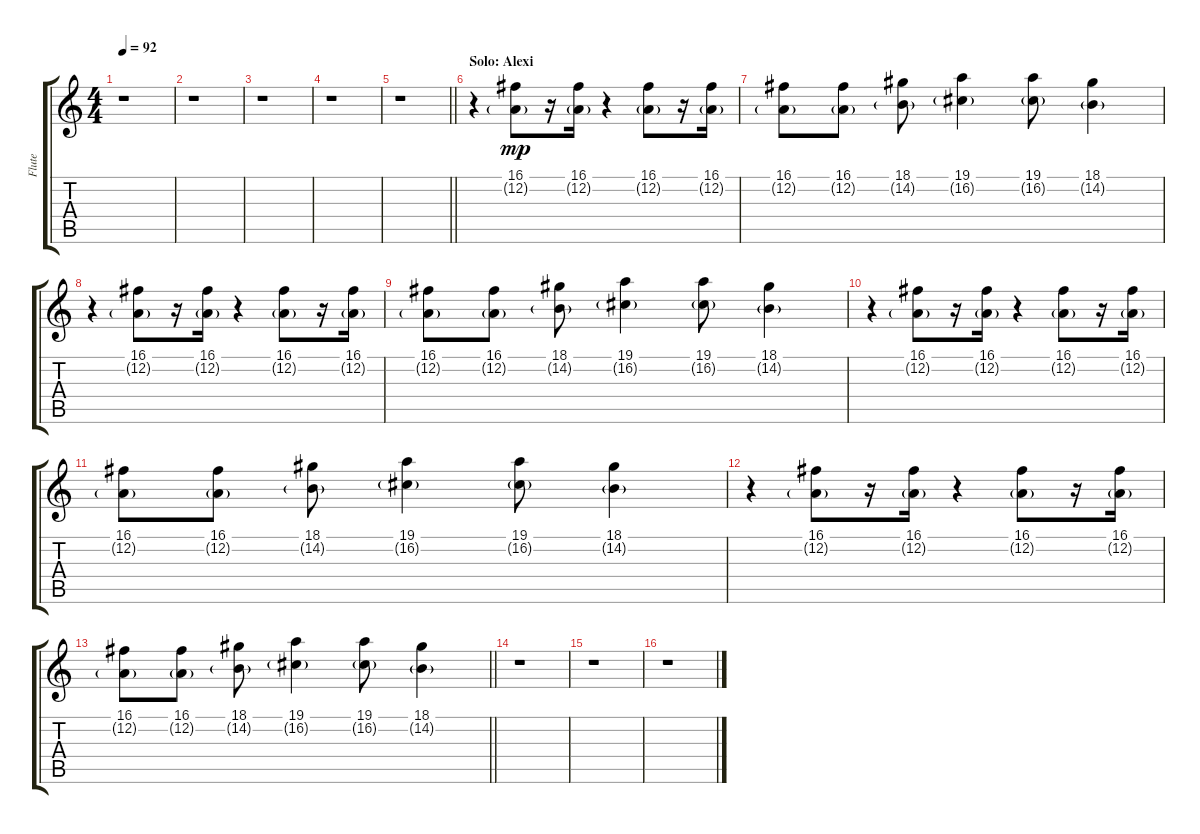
\track ("Flute" "Flute") {instrument flute}
\staff {score tabs}
\tuning (D4 A3 F3 C3 G2 D2) {hide}
\ts (4 4)
\tempo 92
\clef g2
\ks c
r.1{dy mp} |
r.1 |
r.1 |
r.1 |
\barLineRight lightlight
r.1 |
\section ("" "Solo: Alexi")
r.4{volume 8} (16.1 12.2{g}).8 r.16 (16.1 12.2{g}).16 r.4 (16.1 12.2{g}).8 r.16 (16.1 12.2{g}).16 |
(16.1 12.2{g}).8 (16.1 12.2{g}).8 (18.1 14.2{g}).8 (19.1 16.2{g}).4 (19.1 16.2{g}).8 (18.1 14.2{g}).4 |
r.4{volume 8} (16.1 12.2{g}).8 r.16 (16.1 12.2{g}).16 r.4 (16.1 12.2{g}).8 r.16 (16.1 12.2{g}).16 |
(16.1 12.2{g}).8 (16.1 12.2{g}).8 (18.1 14.2{g}).8 (19.1 16.2{g}).4 (19.1 16.2{g}).8 (18.1 14.2{g}).4 |
r.4{volume 8} (16.1 12.2{g}).8 r.16 (16.1 12.2{g}).16 r.4 (16.1 12.2{g}).8 r.16 (16.1 12.2{g}).16 |
(16.1 12.2{g}).8 (16.1 12.2{g}).8 (18.1 14.2{g}).8 (19.1 16.2{g}).4 (19.1 16.2{g}).8 (18.1 14.2{g}).4 |
r.4{volume 8} (16.1 12.2{g}).8 r.16 (16.1 12.2{g}).16 r.4 (16.1 12.2{g}).8 r.16 (16.1 12.2{g}).16 |
\barLineRight lightlight
(16.1 12.2{g}).8 (16.1 12.2{g}).8 (18.1 14.2{g}).8 (19.1 16.2{g}).4 (19.1 16.2{g}).8 (18.1 14.2{g}).4 |
r.1 |
r.1 |
r.1
